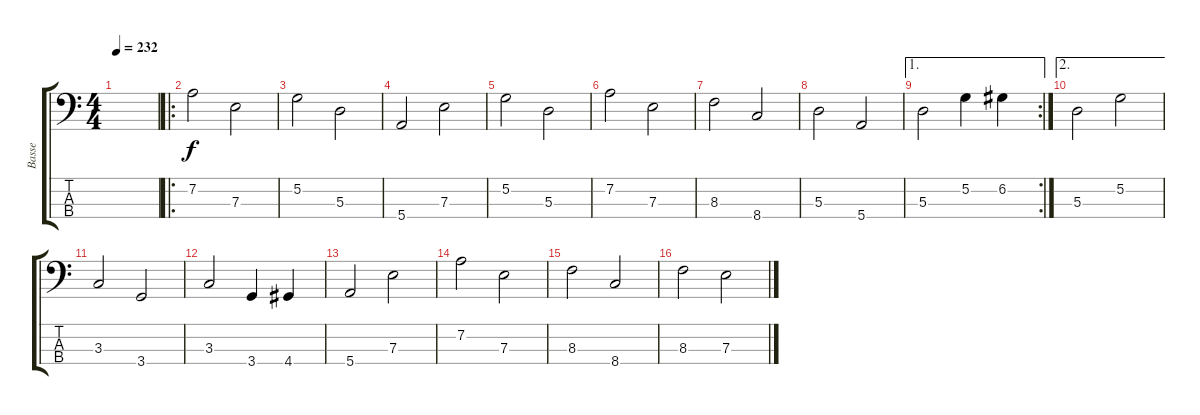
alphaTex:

\track ("Basse" "Basse") {instrument acousticbass}
\staff {score tabs}
\tuning (G2 D2 A1 E1) {hide}
\ts (4 4)
\tempo 232
\clef f4
\ks c
|
\ro
7.2.2 7.3.2 |
5.2.2 5.3.2 |
5.4.2 7.3.2 |
5.2.2 5.3.2 |
7.2.2 7.3.2 |
8.3.2 8.4.2 |
5.3.2 5.4.2 |
\ae 1
\rc 2
5.3.2 5.2.4 6.2.4 |
\ae 2
5.3.2 5.2.2 |
3.3.2 3.4.2 |
3.3.2 3.4.4 4.4.4 |
5.4.2 7.3.2 |
7.2.2 7.3.2 |
8.3.2 8.4.2 |
8.3.2 7.3.2
